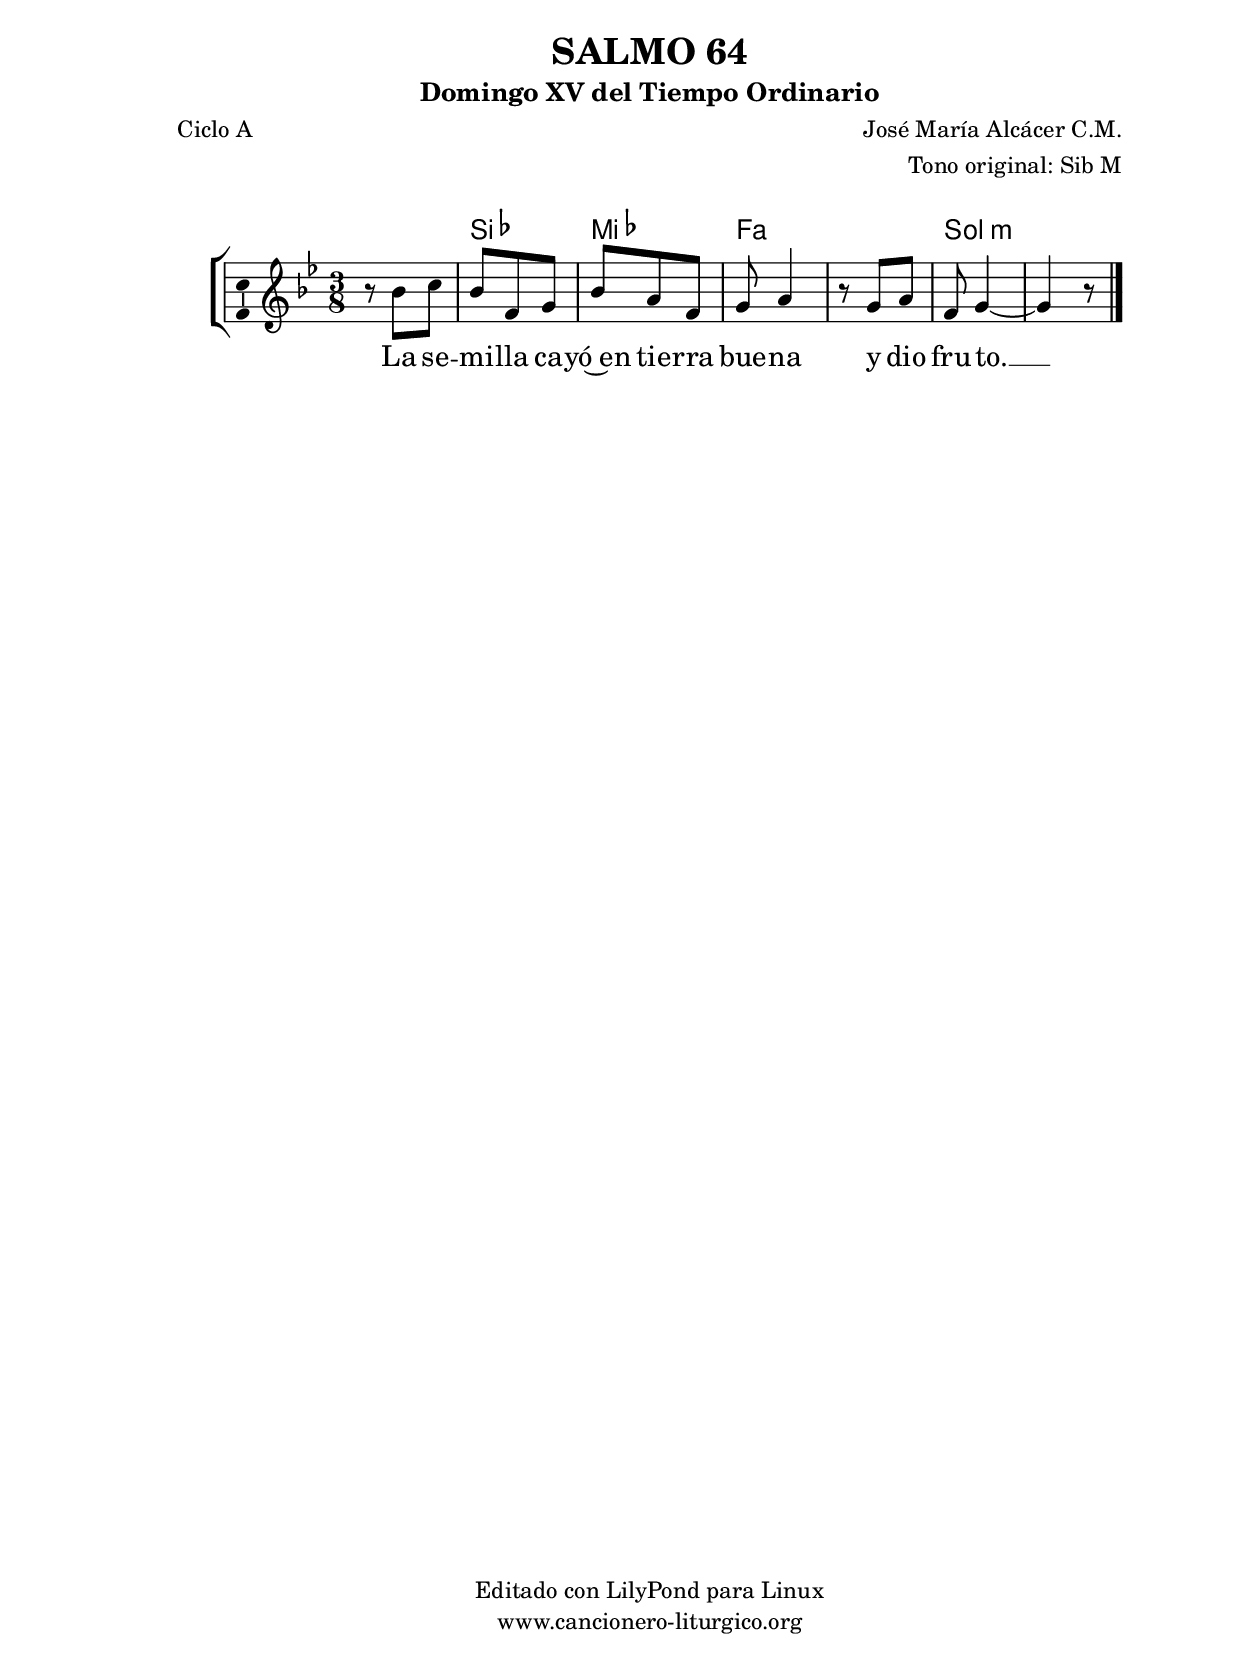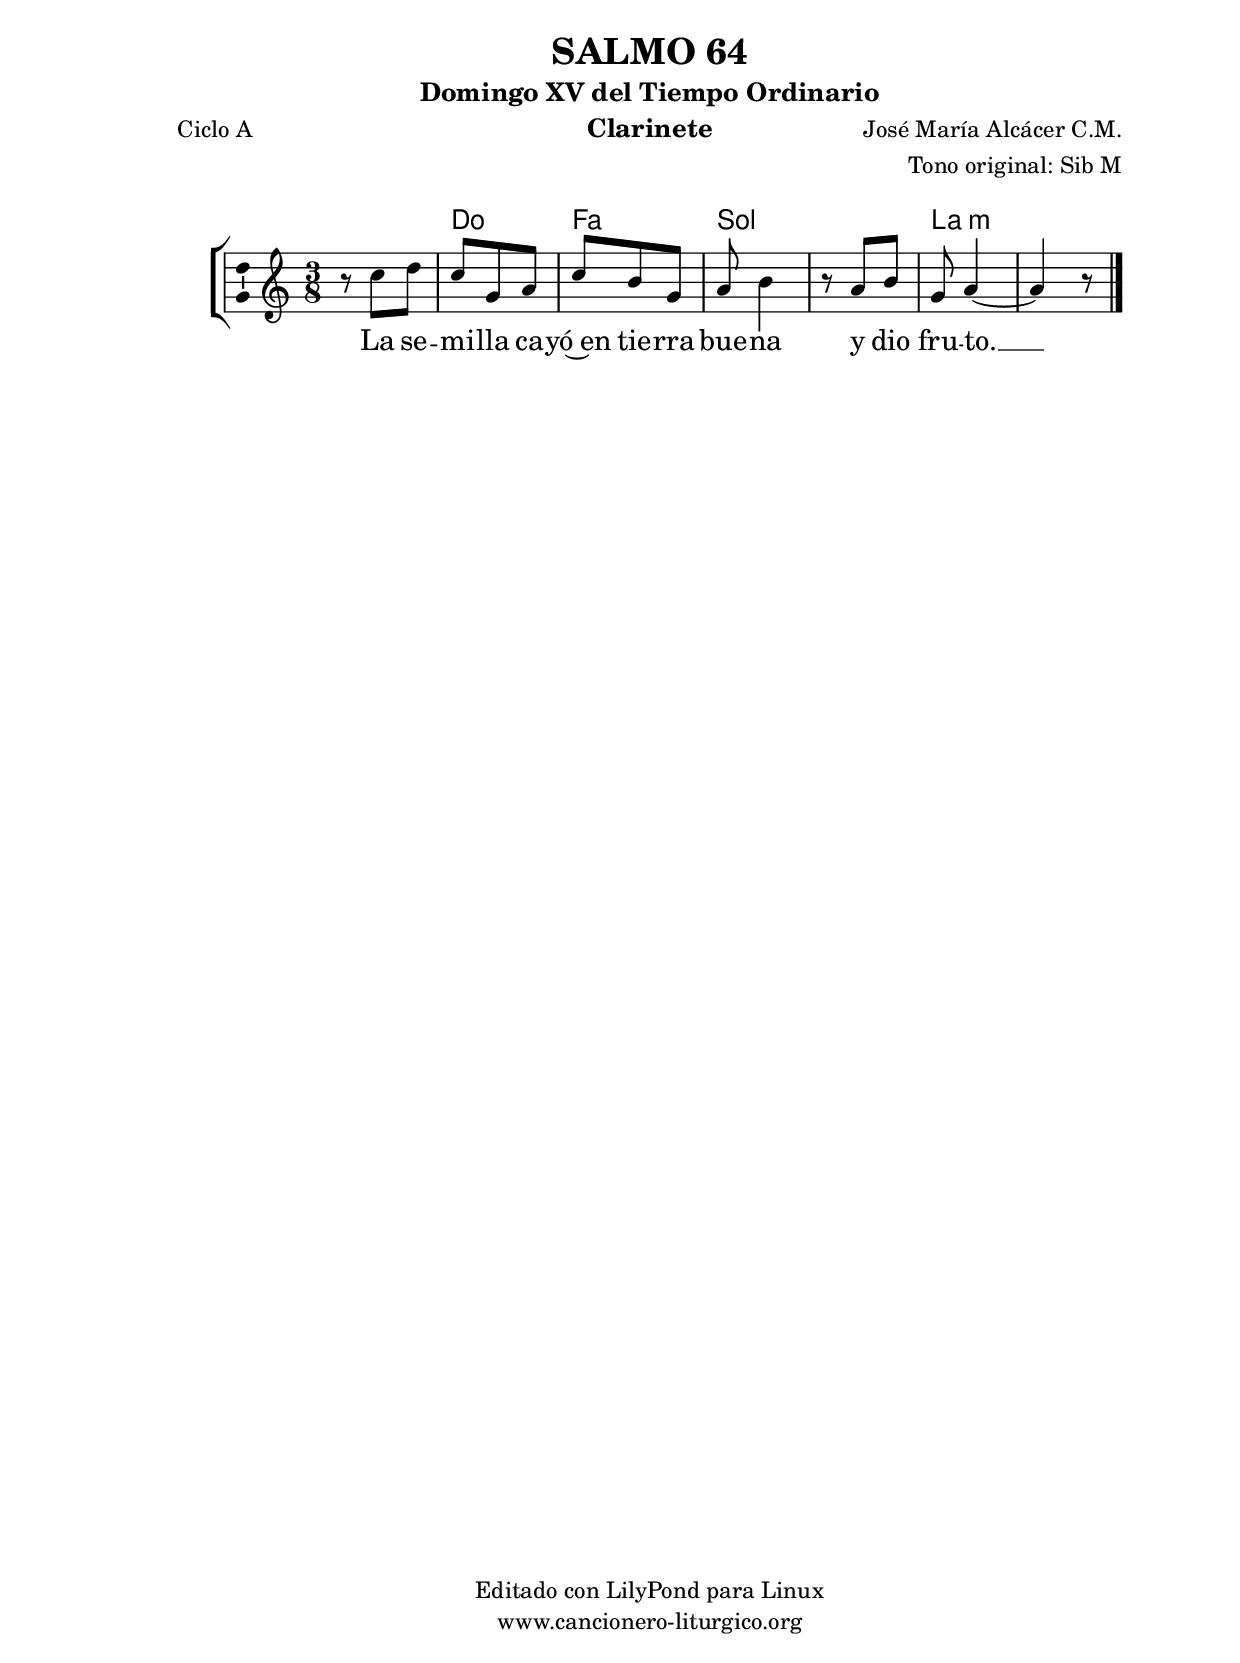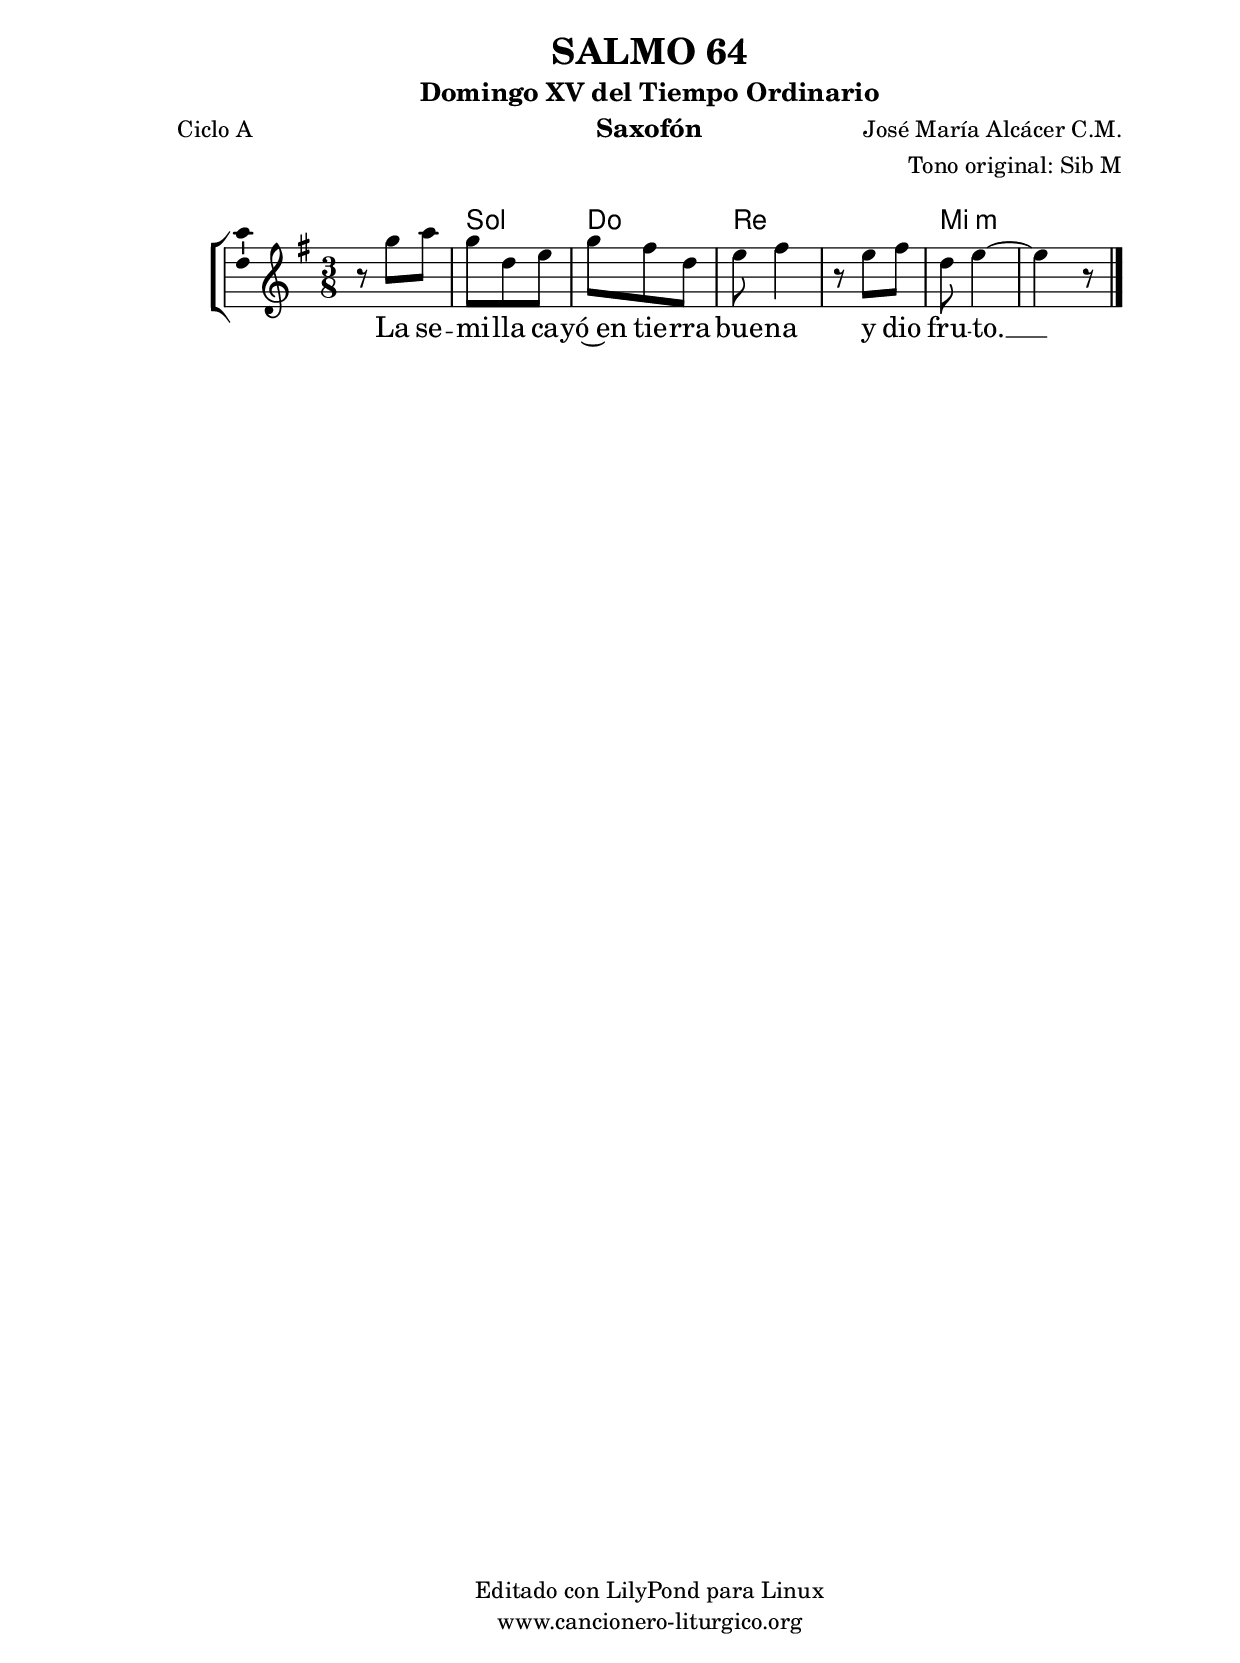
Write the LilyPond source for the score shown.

%
%para convertir .midi en .wav:
%timidity filename.midi -Ow -o finename.wav
%
%
%Para convertir de .wav a .mp3:
%lame -h -m j filename.wav
%
%
%para escuchar el midi:
%timidity nombrefichero.midi
%


%versión de lilypond para la que se ha escrito esta partitura:
\version "2.16.0"

	%Tamaño papel
	#(set-default-paper-size "a4")
	%Tamaño partitura
	#(set-global-staff-size 20)
	%No responde al pulsar sobre una nota
	#(ly:set-option 'point-and-click #f)

%parámetros del encabezamiento:
\header {
	title = "SALMO 64"
	subtitle = "Domingo XV del Tiempo Ordinario"
	composer = "José María Alcácer C.M."
	poet = "Ciclo A"
	meter = ""
	arranger = "Tono original: Sib M"
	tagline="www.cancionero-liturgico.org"
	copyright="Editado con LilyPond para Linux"
	tiempo = "Ordinario"
	usos = "Salmo"
	letra = ""
	}

%parámetros asociados al papel:
\paper  {
	oddHeaderMarkup = \markup {\fill-line { \on-the-fly #not-first-page \fromproperty #'header:title \on-the-fly #not-first-page \fromproperty #'header:composer }}
	evenHeaderMarkup = \markup {\fill-line { \fromproperty #'header:composer \fromproperty #'header:title }}
	#(set-paper-size "a4")
	print-page-number = ##f
	first-page-number = 1
	print-first-page-number = ##f
%	head-separation = 3.0 \cm
	top-margin = 2.0 \cm
	bottom-margin = 0.5\cm
%%%	bottom-margin = -1.0\cm
	left-margin = 3.0 \cm
	line-width = 16.0 \cm 
	indent = 8\mm
	interscoreline = 2.\mm
	between-system-space = 15\mm
%	para que las partituras no llenen la hoja:
	ragged-bottom = ##t
%	idem para la última hoja:
	ragged-last-bottom = ##f
%	para que las partituras llenen el ancho del papel:
	ragged-last = ##f
	after-title-space = 2.5 \cm
%page-count=1
%system-count=8

	%Flexible Vertical Spacing
%	markup-markup-spacing =
%	#'((basic-distance . 15) (minimum-distance . 15) (padding . 3))
	markup-system-spacing =
	#'((basic-distance . 15) (minimum-distance . 15) (padding . 3))
	system-system-spacing =
	#'((basic-distance . 15) (minimum-distance . 15) (padding . 3))
	score-system-spacing =
	#'((basic-distance . 15) (minimum-distance . 15) (padding . 5))
%	top-system-spacing = % header
%	#'((basic-distance . 8) (minimum-distance . 0) (padding . 3))
%	top-markup-spacing =
%	#'((basic-distance . 20) (minimum-distance . 20) (padding . 3))
	last-bottom-spacing = % footer
	#'((basic-distance . 5) (minimum-distance . 5) (padding . 3))
%	score-markup-spacing =
%	#'((basic-distance . 16) (minimum-distance . 13) (padding . 3))

	}


%parámetros que afectan a toda la partitura:
global =  {
	%clave de sol (G):
	\clef G
	%armadura:
%%%	\transpose bes c
	\key bes \major
	\tempo 8=144
	\set Score.tempoHideNote = ##t
	}


acordes = {
	\italianChords
	\chordmode {
%%%	\transpose bes c
{

s4.
bes4. ees f s g:m s

	}
	}
}

melodia = 
%%%	\transpose bes c
{
	\relative c''{
	\time 3/8

r8 bes8 c
bes8 f g
bes8 a f
g8 a4
r8 g8 a
f8 g4~
g4 r8

\bar "|."
}
}

texto = \lyricmode {
La se -- mi -- lla ca -- yó~en tie -- rra bue -- na y dio fru -- to. __
	}


acordesStaff = \context ChordNames = acordesStaff <<
	\set chordChanges = ##t
	\acordes
	>>


vozStaff = \context Voice = vozStaff
\with {\consists "Ambitus_engraver"}
<<
%	\set Staff.instrumentName = ""
%	\set Staff.shortInstrumentName = ""
%	\set Staff.midiInstrument = #"clarinet"
%	\set Staff.midiInstrument = #"cello"
%	\set Staff.midiInstrument = #"flute"
	\set Staff.midiInstrument = #"electric guitar (jazz)"
%	\set Staff.midiInstrument = #"english horn"
%	\set Staff.midiInstrument = #"violin"
%	\set Staff.midiInstrument = #"glockenspiel"
	\set Staff.midiMinimumVolume = #0.7
	\set Staff.midiMaximumVolume = #0.9
	\global
	\melodia
	>>


textoStaff = \context Lyrics = textoStaff <<
	\lyricsto vozStaff \texto
	>>

\book {
	\score {
		\context ChoirStaff {
			\override StaffGroup.SystemStartBracket #'collapse-height = #1
			\override Score.SystemStartBar #'collapse-height = #1
			<<
			\acordesStaff
			\vozStaff
			\textoStaff
			>>
			}
		\layout {
	    		\context {
				\Lyrics
				\override LyricText #'font-size = #2
				}
	   		 \context {
				\Score
				%fontSize = #3
				\override StaffSymbol #'staff-space = #(magstep +3)
				%\override Beam #'thickness = #0.55
				%\override SpacingSpanner #'spacing-increment = #1.0
				%\override Slur #'height-limit = #1.5
				}
			}
		}
	\score {
		\unfoldRepeats
		\context ChoirStaff {
			<<
			\acordesStaff
			\vozStaff
			>>
			}
		\midi {
	  		\context {
	  			\Score
				tempoWholesPerMinute = #(ly:make-moment 70 4)
				}
			}
		}
	}

%Partitura para clarinete
#(define output-suffix "C")
\book {
	\header{
		instrument = "Clarinete"
		}
	\score {
		\context ChoirStaff {
			\override StaffGroup.SystemStartBracket #'collapse-height = #1
			\override Score.SystemStartBar #'collapse-height = #1
\transpose c d
			<<
			\acordesStaff
			\vozStaff
			\textoStaff
			>>
			}
		\layout {
	    		\context {
				\Lyrics
				\override LyricText #'font-size = #2
				}
	   		 \context {
				\Score
				%fontSize = #3
				\override StaffSymbol #'staff-space = #(magstep +3)
				%\override Beam #'thickness = #0.55
				%\override SpacingSpanner #'spacing-increment = #1.0
				%\override Slur #'height-limit = #1.5
				}
			}
		}
	}

%Partitura para saxofón
#(define output-suffix "S")
\book {
	\header{
		instrument = "Saxofón"
		}
	\score {
		\context ChoirStaff {
			\override StaffGroup.SystemStartBracket #'collapse-height = #1
			\override Score.SystemStartBar #'collapse-height = #1
\transpose c a
			<<
			\acordesStaff
			\vozStaff
			\textoStaff
			>>
			}
		\layout {
	    		\context {
				\Lyrics
				\override LyricText #'font-size = #2
				}
	   		 \context {
				\Score
				%fontSize = #3
				\override StaffSymbol #'staff-space = #(magstep +3)
				%\override Beam #'thickness = #0.55
				%\override SpacingSpanner #'spacing-increment = #1.0
				%\override Slur #'height-limit = #1.5
				}
			}
		}
	}

